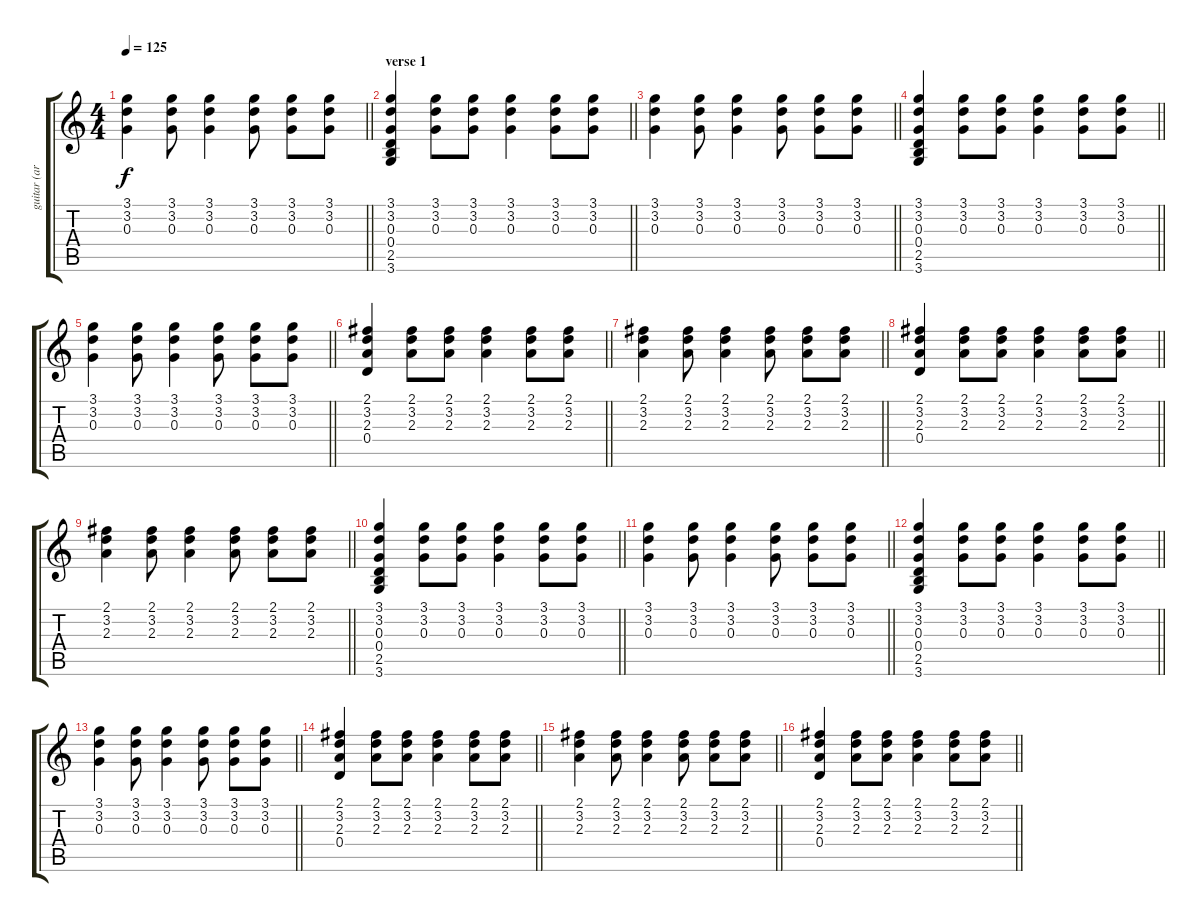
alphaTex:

\track ("guitar (aril)" "guitar (ar") {instrument acousticguitarsteel}
\staff {score tabs}
\tuning (E4 B3 G3 D3 A2 E2) {hide}
\ts (4 4)
\tempo 125
\clef g2
\barLineRight lightlight
\ks c
(3.1 3.2 0.3).4{dy f} (3.1 3.2 0.3).8 (3.1 3.2 0.3).4 (3.1 3.2 0.3).8 (3.1 3.2 0.3).8 (3.1 3.2 0.3).8 |
\section ("" "verse 1")
\barLineRight lightlight
(3.1 3.2 0.3 0.4 2.5 3.6).4 (3.1 3.2 0.3).8 (3.1 3.2 0.3).8 (3.1 3.2 0.3).4 (3.1 3.2 0.3).8 (3.1 3.2 0.3).8 |
\barLineRight lightlight
(3.1 3.2 0.3).4 (3.1 3.2 0.3).8 (3.1 3.2 0.3).4 (3.1 3.2 0.3).8 (3.1 3.2 0.3).8 (3.1 3.2 0.3).8 |
\barLineRight lightlight
(3.1 3.2 0.3 0.4 2.5 3.6).4 (3.1 3.2 0.3).8 (3.1 3.2 0.3).8 (3.1 3.2 0.3).4 (3.1 3.2 0.3).8 (3.1 3.2 0.3).8 |
\barLineRight lightlight
(3.1 3.2 0.3).4 (3.1 3.2 0.3).8 (3.1 3.2 0.3).4 (3.1 3.2 0.3).8 (3.1 3.2 0.3).8 (3.1 3.2 0.3).8 |
\barLineRight lightlight
(2.1 3.2 2.3 0.4).4 (2.1 3.2 2.3).8 (2.1 3.2 2.3).8 (2.1 3.2 2.3).4 (2.1 3.2 2.3).8 (2.1 3.2 2.3).8 |
\barLineRight lightlight
(2.1 3.2 2.3).4 (2.1 3.2 2.3).8 (2.1 3.2 2.3).4 (2.1 3.2 2.3).8 (2.1 3.2 2.3).8 (2.1 3.2 2.3).8 |
\barLineRight lightlight
(2.1 3.2 2.3 0.4).4 (2.1 3.2 2.3).8 (2.1 3.2 2.3).8 (2.1 3.2 2.3).4 (2.1 3.2 2.3).8 (2.1 3.2 2.3).8 |
\barLineRight lightlight
(2.1 3.2 2.3).4 (2.1 3.2 2.3).8 (2.1 3.2 2.3).4 (2.1 3.2 2.3).8 (2.1 3.2 2.3).8 (2.1 3.2 2.3).8 |
\barLineRight lightlight
(3.1 3.2 0.3 0.4 2.5 3.6).4 (3.1 3.2 0.3).8 (3.1 3.2 0.3).8 (3.1 3.2 0.3).4 (3.1 3.2 0.3).8 (3.1 3.2 0.3).8 |
\barLineRight lightlight
(3.1 3.2 0.3).4 (3.1 3.2 0.3).8 (3.1 3.2 0.3).4 (3.1 3.2 0.3).8 (3.1 3.2 0.3).8 (3.1 3.2 0.3).8 |
\barLineRight lightlight
(3.1 3.2 0.3 0.4 2.5 3.6).4 (3.1 3.2 0.3).8 (3.1 3.2 0.3).8 (3.1 3.2 0.3).4 (3.1 3.2 0.3).8 (3.1 3.2 0.3).8 |
\barLineRight lightlight
(3.1 3.2 0.3).4 (3.1 3.2 0.3).8 (3.1 3.2 0.3).4 (3.1 3.2 0.3).8 (3.1 3.2 0.3).8 (3.1 3.2 0.3).8 |
\barLineRight lightlight
(2.1 3.2 2.3 0.4).4 (2.1 3.2 2.3).8 (2.1 3.2 2.3).8 (2.1 3.2 2.3).4 (2.1 3.2 2.3).8 (2.1 3.2 2.3).8 |
\barLineRight lightlight
(2.1 3.2 2.3).4 (2.1 3.2 2.3).8 (2.1 3.2 2.3).4 (2.1 3.2 2.3).8 (2.1 3.2 2.3).8 (2.1 3.2 2.3).8 |
\barLineRight lightlight
(2.1 3.2 2.3 0.4).4 (2.1 3.2 2.3).8 (2.1 3.2 2.3).8 (2.1 3.2 2.3).4 (2.1 3.2 2.3).8 (2.1 3.2 2.3).8
